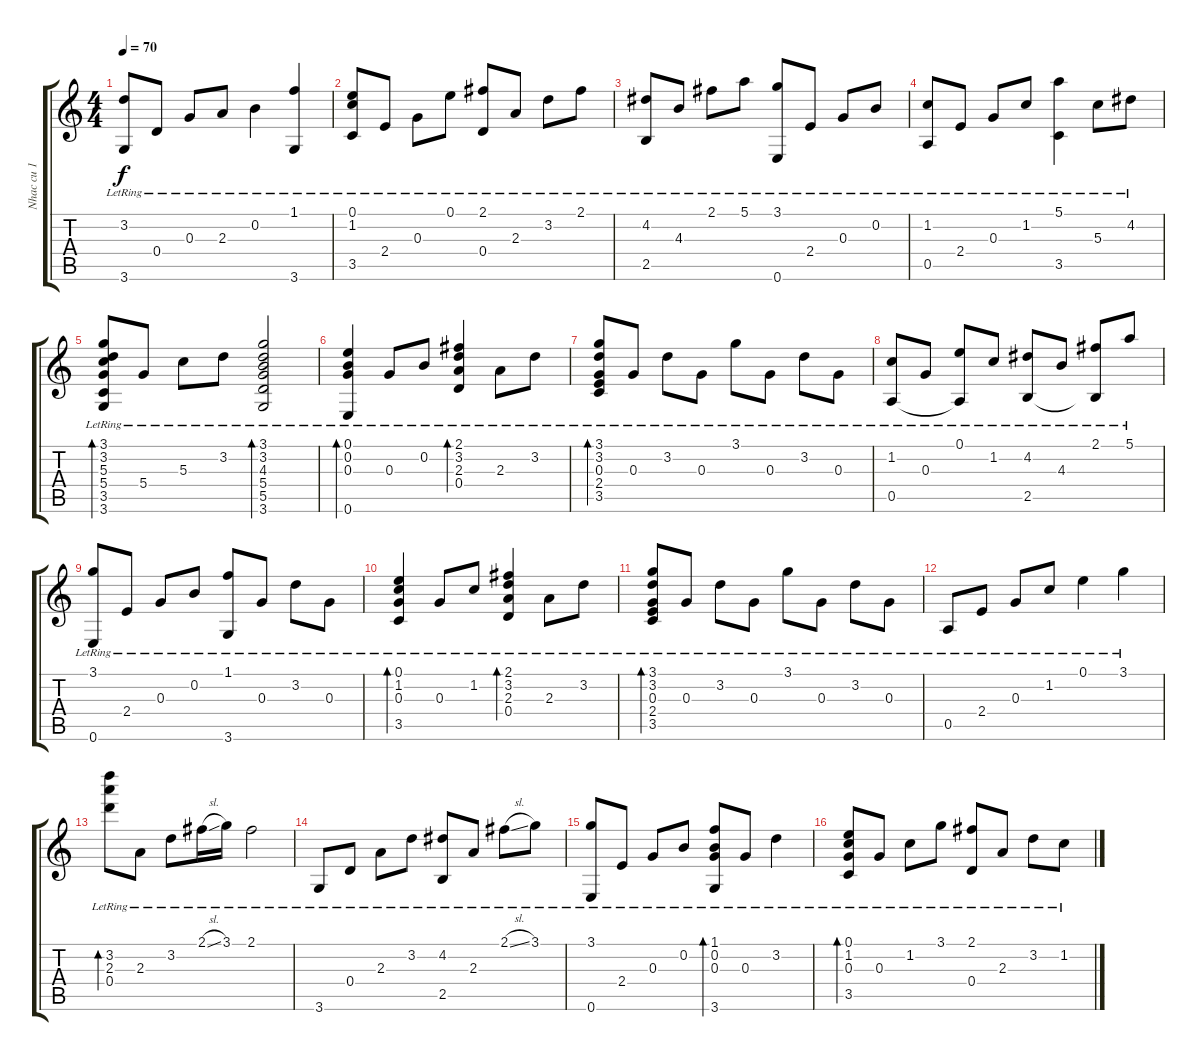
\track ("Nhac cu 1" "Nhac cu 1") {instrument acousticguitarsteel}
\staff {score tabs}
\tuning (E4 B3 G3 D3 A2 E2) {hide}
\ts (4 4)
\tempo 70
\clef g2
\ks c
(3.2{lr} 3.6{lr}).8{dy f} 0.4{lr}.8 0.3{lr}.8 2.3{lr}.8 0.2{lr}.4 (1.1{lr} 3.6{lr}).4 |
(0.1{lr} 1.2{lr} 3.5{lr}).8 2.4{lr}.8 0.3{lr}.8 0.1{lr}.8 (2.1{lr} 0.4{lr}).8 2.3{lr}.8 3.2{lr}.8 2.1{lr}.8 |
(4.2{lr} 2.5{lr}).8 4.3{lr}.8 2.1{lr}.8 5.1{lr}.8 (3.1{lr} 0.6{lr}).8 2.4{lr}.8 0.3{lr}.8 0.2{lr}.8 |
(1.2{lr} 0.5{lr}).8 2.4{lr}.8 0.3{lr}.8 1.2{lr}.8 (5.1{lr} 3.5{lr}).4 5.3{lr}.8 4.2{lr}.8 |
(3.1{lr} 3.2{lr} 5.3{lr} 5.4{lr} 3.5{lr} 3.6{lr}).8{bd 120} 5.4{lr}.8 5.3{lr}.8 3.2{lr}.8 (3.1{lr} 3.2{lr} 4.3{lr} 5.4{lr} 5.5{lr} 3.6{lr}).2{bd 120} |
(0.1{lr} 0.2{lr} 0.3{lr} 0.6{lr}).4{bd 120} 0.3{lr}.8 0.2{lr}.8 (2.1{lr} 3.2{lr} 2.3{lr} 0.4{lr}).4{bd 120} 2.3{lr}.8 3.2{lr}.8 |
(3.1{lr} 3.2{lr} 0.3{lr} 2.4{lr} 3.5{lr}).8{bd 120} 0.3{lr}.8 3.2{lr}.8 0.3{lr}.8 3.1{lr}.8 0.3{lr}.8 3.2{lr}.8 0.3{lr}.8 |
(1.2{lr} 0.5{lr}).8 0.3{lr}.8 (0.1{lr} 0.5{t}).8 1.2{lr}.8 (4.2{lr} 2.5{lr}).8 4.3{lr}.8 (2.1{lr} 2.5{t}).8 5.1{lr}.8 |
(3.1{lr} 0.6{lr}).8 2.4{lr}.8 0.3{lr}.8 0.2{lr}.8 (1.1{lr} 3.6{lr}).8 0.3{lr}.8 3.2{lr}.8 0.3{lr}.8 |
(0.1{lr} 1.2{lr} 0.3{lr} 3.5{lr}).4{bd 120} 0.3{lr}.8 1.2{lr}.8 (2.1{lr} 3.2{lr} 2.3{lr} 0.4{lr}).4{bd 120} 2.3{lr}.8 3.2{lr}.8 |
(3.1{lr} 3.2{lr} 0.3{lr} 2.4{lr} 3.5{lr}).8{bd 120} 0.3{lr}.8 3.2{lr}.8 0.3{lr}.8 3.1{lr}.8 0.3{lr}.8 3.2{lr}.8 0.3{lr}.8 |
0.5{lr}.8 2.4{lr}.8 0.3{lr}.8 1.2{lr}.8 0.1{lr}.4 3.1{lr}.4 |
(3.2{lr} 2.3{lr} 0.4{lr}).8{bd 120 ot 15mb} 2.3{lr}.8 3.2{lr}.8 2.1{sl lr}.16 3.1{lr}.16 2.1{lr}.2 |
3.6{lr}.8 0.4{lr}.8 2.3{lr}.8 3.2{lr}.8 (4.2{lr} 2.5{lr}).8 2.3{lr}.8 2.1{sl lr}.8 3.1{lr}.8 |
(3.1{lr} 0.6{lr}).8 2.4{lr}.8 0.3{lr}.8 0.2{lr}.8 (1.1{lr} 0.2{lr} 0.3{lr} 3.6{lr}).8{bd 120} 0.3{lr}.8 3.2{lr}.4 |
(0.1{lr} 1.2{lr} 0.3{lr} 3.5{lr}).8{bd 120} 0.3{lr}.8 1.2{lr}.8 3.1{lr}.8 (2.1{lr} 0.4{lr}).8 2.3{lr}.8 3.2{lr}.8 1.2{lr}.8
